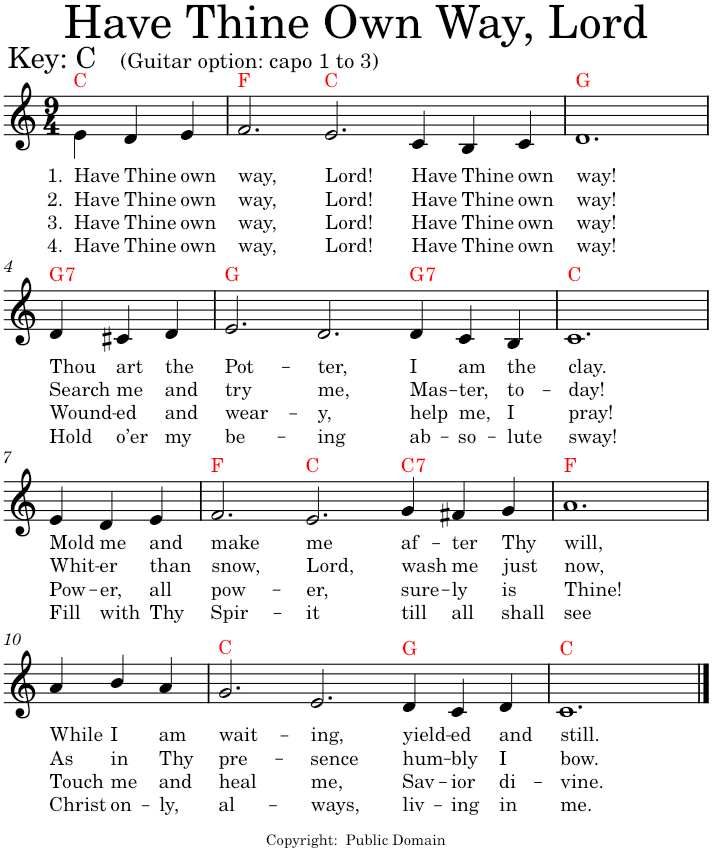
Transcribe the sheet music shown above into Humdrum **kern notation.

**kern	**text	**text	**text	**text	**harte
*part1	*part1	*part1	*part1	*part1	*part1
*staff1	*staff1	*staff1	*staff1	*staff1	*
*I"Piano	*	*	*	*	*
*I'Pno	*	*	*	*	*
*clefG2	*	*	*	*	*
*k[]	*	*	*	*	*
*C:	*	*	*	*	*
*M9/4	*	*	*	*	*
=1	=1	=1	=1	=1	=1
!	!LO:LY:b	!LO:LY:b	!LO:LY:b	!LO:LY:b	!
4e\	1. Have	2. Have	3. Have	4. Have	C:maj
!	!LO:LY:b	!LO:LY:b	!LO:LY:b	!LO:LY:b	!
4d/	Thine	Thine	Thine	Thine	.
!	!LO:LY:b	!LO:LY:b	!LO:LY:b	!LO:LY:b	!
4e/	own	own	own	own	.
=2	=2	=2	=2	=2	=2
!	!LO:LY:b	!LO:LY:b	!LO:LY:b	!LO:LY:b	!
2.f/	way,	way,	way,	way,	F:maj
!	!LO:LY:b	!LO:LY:b	!LO:LY:b	!LO:LY:b	!
2.e/	Lord!	Lord!	Lord!	Lord!	C:maj
!	!LO:LY:b	!LO:LY:b	!LO:LY:b	!LO:LY:b	!
4c/	Have	Have	Have	Have	.
!	!LO:LY:b	!LO:LY:b	!LO:LY:b	!LO:LY:b	!
4B/	Thine	Thine	Thine	Thine	.
!	!LO:LY:b	!LO:LY:b	!LO:LY:b	!LO:LY:b	!
4c/	own	own	own	own	.
=3	=3	=3	=3	=3	=3
!	!LO:LY:b	!LO:LY:b	!LO:LY:b	!LO:LY:b	!
1.d	way!	way!	way!	way!	G:maj
!!LO:LB:g=z
=4	=4	=4	=4	=4	=4
!	!LO:LY:b	!LO:LY:b	!LO:LY:b	!LO:LY:b	!LO:H:kt=7
4d/	Thou	Search	Wound-	Hold	G:7
!	!LO:LY:b	!LO:LY:b	!LO:LY:b	!LO:LY:b	!
4c#X/	art	me	-ed	o’er	.
!	!LO:LY:b	!LO:LY:b	!LO:LY:b	!LO:LY:b	!
4d/	the	and	and	my	.
=5	=5	=5	=5	=5	=5
!	!LO:LY:b	!LO:LY:b	!LO:LY:b	!LO:LY:b	!
2.e/	Pot-	try	wear-	be-	G:maj
!	!LO:LY:b	!LO:LY:b	!LO:LY:b	!LO:LY:b	!
2.d/	-ter,	me,	-y,	-ing	.
!	!LO:LY:b	!LO:LY:b	!LO:LY:b	!LO:LY:b	!LO:H:kt=7
4d/	I	Mas-	help	ab-	G:7
!	!LO:LY:b	!LO:LY:b	!LO:LY:b	!LO:LY:b	!
4c/	am	-ter,	me,	-so-	.
!	!LO:LY:b	!LO:LY:b	!LO:LY:b	!LO:LY:b	!
4B/	the	to-	I	-lute	.
=6	=6	=6	=6	=6	=6
!	!LO:LY:b	!LO:LY:b	!LO:LY:b	!LO:LY:b	!
1.c	clay.	-day!	pray!	sway!	C:maj
!!LO:LB:g=z
=7	=7	=7	=7	=7	=7
!	!LO:LY:b	!LO:LY:b	!LO:LY:b	!LO:LY:b	!
4e/	Mold	Whit-	Pow-	Fill	.
!	!LO:LY:b	!LO:LY:b	!LO:LY:b	!LO:LY:b	!
4d/	me	-er	-er,	with	.
!	!LO:LY:b	!LO:LY:b	!LO:LY:b	!LO:LY:b	!
4e/	and	than	all	Thy	.
=8	=8	=8	=8	=8	=8
!	!LO:LY:b	!LO:LY:b	!LO:LY:b	!LO:LY:b	!
2.f/	make	snow,	pow-	Spir-	F:maj
!	!LO:LY:b	!LO:LY:b	!LO:LY:b	!LO:LY:b	!
2.e/	me	Lord,	-er,	-it	C:maj
!	!LO:LY:b	!LO:LY:b	!LO:LY:b	!LO:LY:b	!LO:H:kt=7
4g/	af-	wash	sure-	till	C:7
!	!LO:LY:b	!LO:LY:b	!LO:LY:b	!LO:LY:b	!
4f#X/	-ter	me	-ly	all	.
!	!LO:LY:b	!LO:LY:b	!LO:LY:b	!LO:LY:b	!
4g/	Thy	just	is	shall	.
=9	=9	=9	=9	=9	=9
!	!LO:LY:b	!LO:LY:b	!LO:LY:b	!LO:LY:b	!
1.a	will,	now,	Thine!	see	F:maj
!!LO:LB:g=z
=10	=10	=10	=10	=10	=10
!	!LO:LY:b	!LO:LY:b	!LO:LY:b	!LO:LY:b	!
4a/	While	As	Touch	Christ	.
!	!LO:LY:b	!LO:LY:b	!LO:LY:b	!LO:LY:b	!
4b/	I	in	me	on-	.
!	!LO:LY:b	!LO:LY:b	!LO:LY:b	!LO:LY:b	!
4a/	am	Thy	and	-ly,	.
=11	=11	=11	=11	=11	=11
!	!LO:LY:b	!LO:LY:b	!LO:LY:b	!LO:LY:b	!
2.g/	wait-	pre-	heal	al-	C:maj
!	!LO:LY:b	!LO:LY:b	!LO:LY:b	!LO:LY:b	!
2.e/	-ing,	-sence	me,	-ways,	.
!	!LO:LY:b	!LO:LY:b	!LO:LY:b	!LO:LY:b	!
4d/	yield-	hum-	Sav-	liv-	G:maj
!	!LO:LY:b	!LO:LY:b	!LO:LY:b	!LO:LY:b	!
4c/	-ed	-bly	-ior	-ing	.
!	!LO:LY:b	!LO:LY:b	!LO:LY:b	!LO:LY:b	!
4d/	and	I	di-	in	.
=12	=12	=12	=12	=12	=12
!	!LO:LY:b	!LO:LY:b	!LO:LY:b	!LO:LY:b	!
1.c	still.	bow.	-vine.	me.	C:maj
==	==	==	==	==	==
*-	*-	*-	*-	*-	*-
